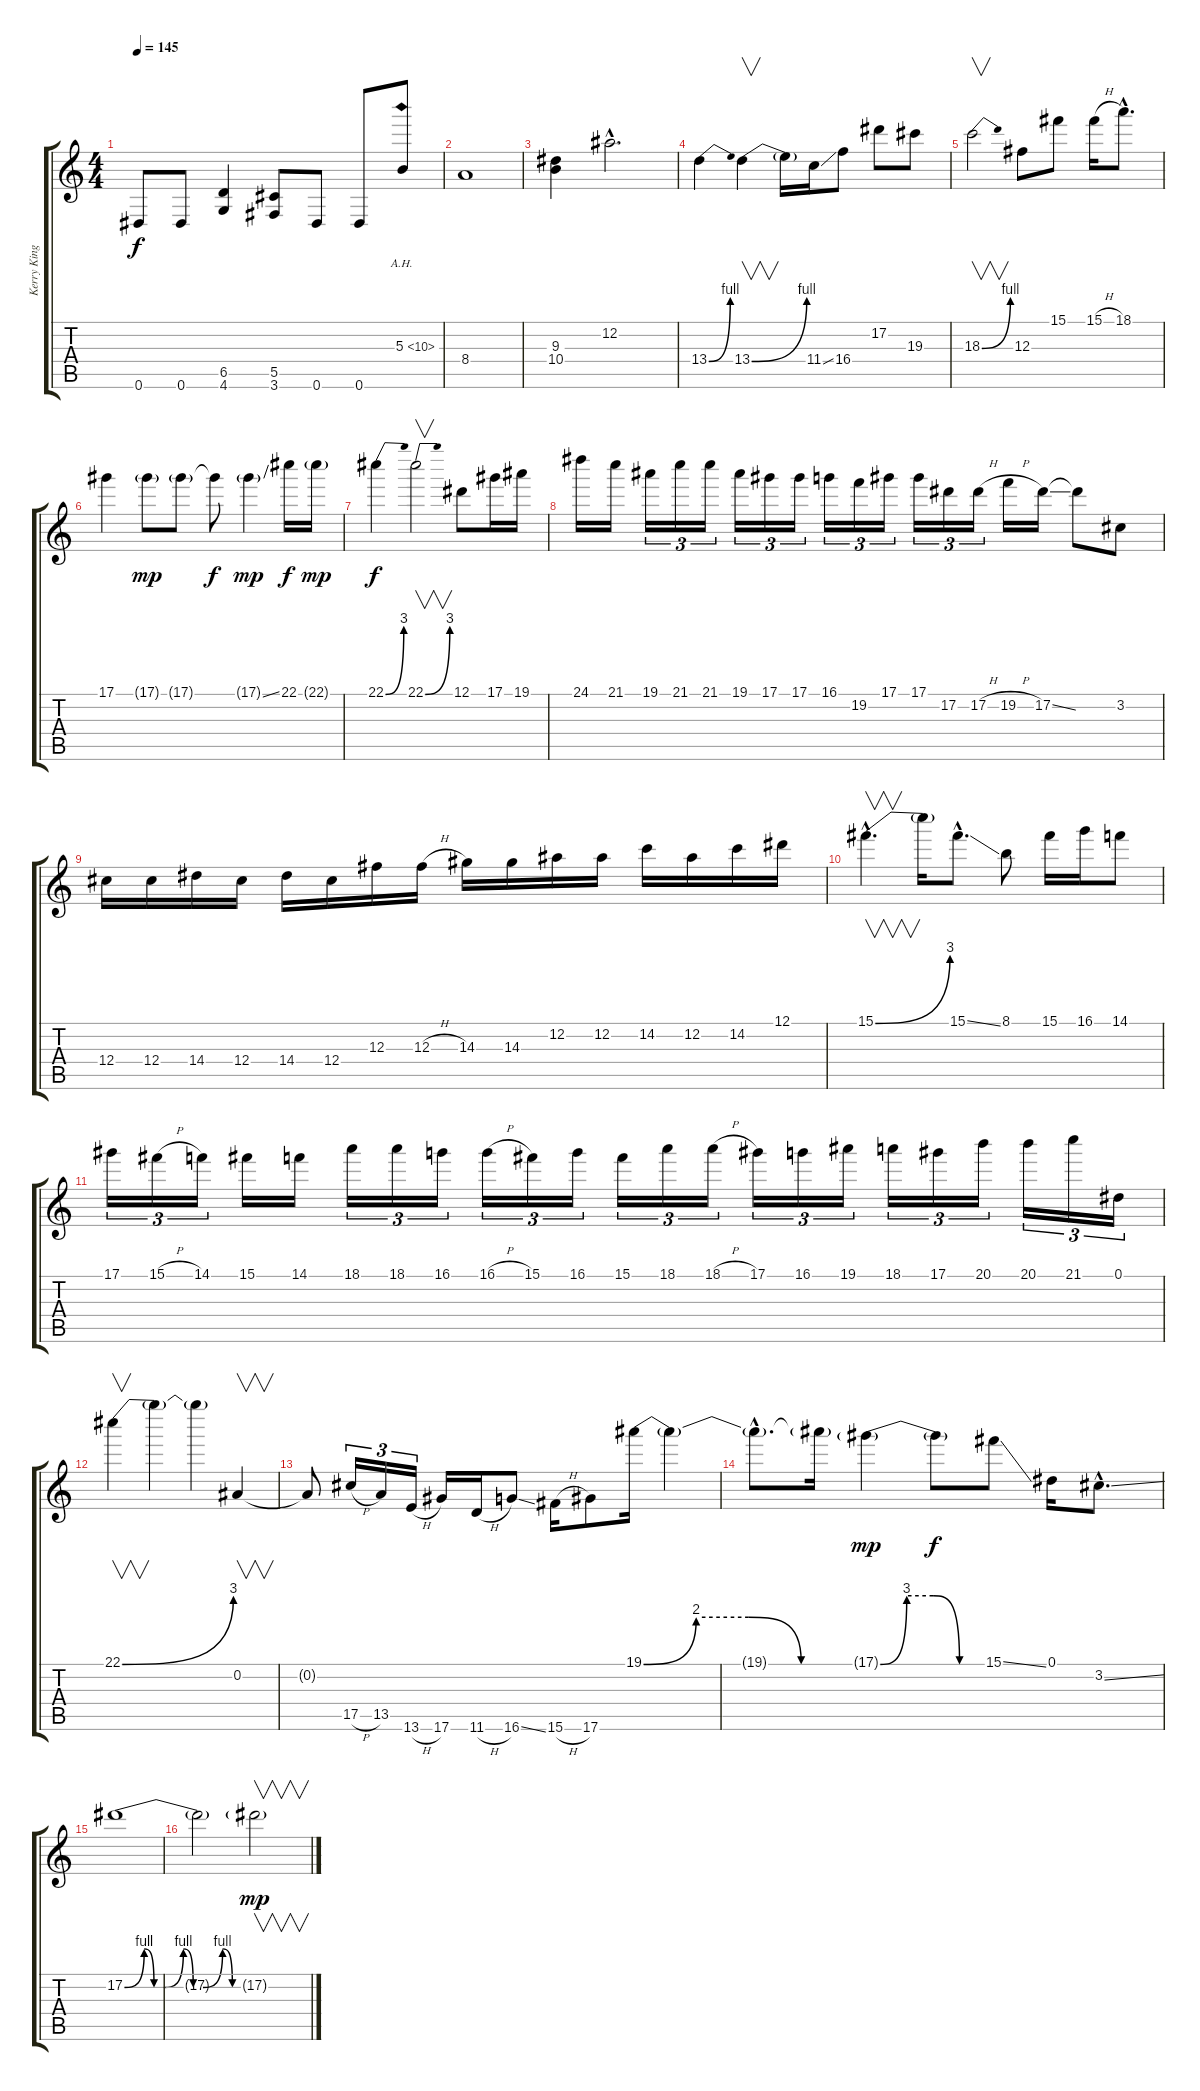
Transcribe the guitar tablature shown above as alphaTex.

\track ("Kerry King" "Kerry King") {instrument distortionguitar}
\staff {score tabs}
\tuning (Eb4 Bb3 Gb3 Db3 Ab2 Eb2) {hide}
\ts (4 4)
\tempo 145
\clef g2
\ks c
0.6.8{dy f} 0.6.8 (6.5 4.6).4 (5.5 3.6).8 0.6.8 0.6.8 5.3{ah 5}.8 |
8.4.1 |
(9.3 10.4).4 12.2{hac}.2{d} |
13.4{be (bend 0 0 60 4)}.4 13.4{be (bend 0 0 60 4)}.4{v} 13.4{t}.16 11.4{ss}.16 16.4.8 17.2.8 19.3.8 |
18.3{be (bend 0 0 60 4)}.2{v} 12.3.8 15.1.8 15.1{h}.16 18.1{hac}.8{d} |
17.1.4 17.1{g}.8{dy mp} 17.1{g}.8 17.1{t}.8{dy f} 17.1{ss g}.4{dy mp} 22.1.16{dy f} 22.1{g}.16{dy mp} |
22.1{be (bend 0 0 60 12)}.4{dy f} 22.1{be (bend 0 0 60 12)}.2{v} 12.1.8 17.1.16 19.1.16 |
24.1.16 21.1.16 19.1.16{tu (3 2)} 21.1.16{tu (3 2)} 21.1.16{tu (3 2)} 19.1.16{tu (3 2)} 17.1.16{tu (3 2)} 17.1.16{tu (3 2)} 16.1.16{tu (3 2)} 19.2.16{tu (3 2)} 17.1.16{tu (3 2)} 17.1.16{tu (3 2)} 17.2.16{tu (3 2)} 17.2{h}.16{tu (3 2)} 19.2{h}.16 17.2{ss}.16 17.2{t}.8 3.2.8 |
12.4.16 12.4.16 14.4.16 12.4.16 14.4.16 12.4.16 12.3.16 12.3{h}.16 14.3.16 14.3.16 12.2.16 12.2.16 14.2.16 12.2.16 14.2.16 12.1.16 |
15.1{be (bend 0 0 60 12) hac}.4{v d} 15.1{t}.16 15.1{ss hac}.8{d} 8.1.8 15.1.16 16.1.16 14.1.8 |
17.1.16{tu (3 2)} 15.1{h}.16{tu (3 2)} 14.1.16{tu (3 2)} 15.1.16 14.1.16 18.1.16{tu (3 2)} 18.1.16{tu (3 2)} 16.1.16{tu (3 2)} 16.1{h}.16{tu (3 2)} 15.1.16{tu (3 2)} 16.1.16{tu (3 2)} 15.1.16{tu (3 2)} 18.1.16{tu (3 2)} 18.1{h}.16{tu (3 2)} 17.1.16{tu (3 2)} 16.1.16{tu (3 2)} 19.1.16{tu (3 2)} 18.1.16{tu (3 2)} 17.1.16{tu (3 2)} 20.1.16{tu (3 2)} 20.1.16{tu (3 2)} 21.1.16{tu (3 2)} 0.1.16{tu (3 2)} |
22.1{be (bend 0 0 60 12)}.4{v} 22.1{t}.4 22.1{t}.4 0.2.4{v} |
0.2{t}.8 17.5{h}.16{tu (3 2)} 13.5.16{tu (3 2)} 13.6{h}.16{tu (3 2)} 17.6.16 11.6{h}.16 16.6{ss}.8 15.6{h}.16 17.6.8 19.1{be (custom 0 0 15 8 30 8 45 0 60 0)}.16 19.1{t}.4 |
19.1{hac t}.8{d} 19.1{t}.16 17.1{be (custom 0 0 15 12 30 12 45 0 60 0) g}.4{dy mp} 17.1{t}.8{dy f} 15.1{ss}.8 0.1.16 3.2{ss hac}.8{d} |
17.2{be (custom 0 0 10 4 15 0 20 0 30 4 35 0 40 0 50 4 55 0 60 0)}.1 |
17.2{t}.2 17.2{g}.2{v dy mp}
